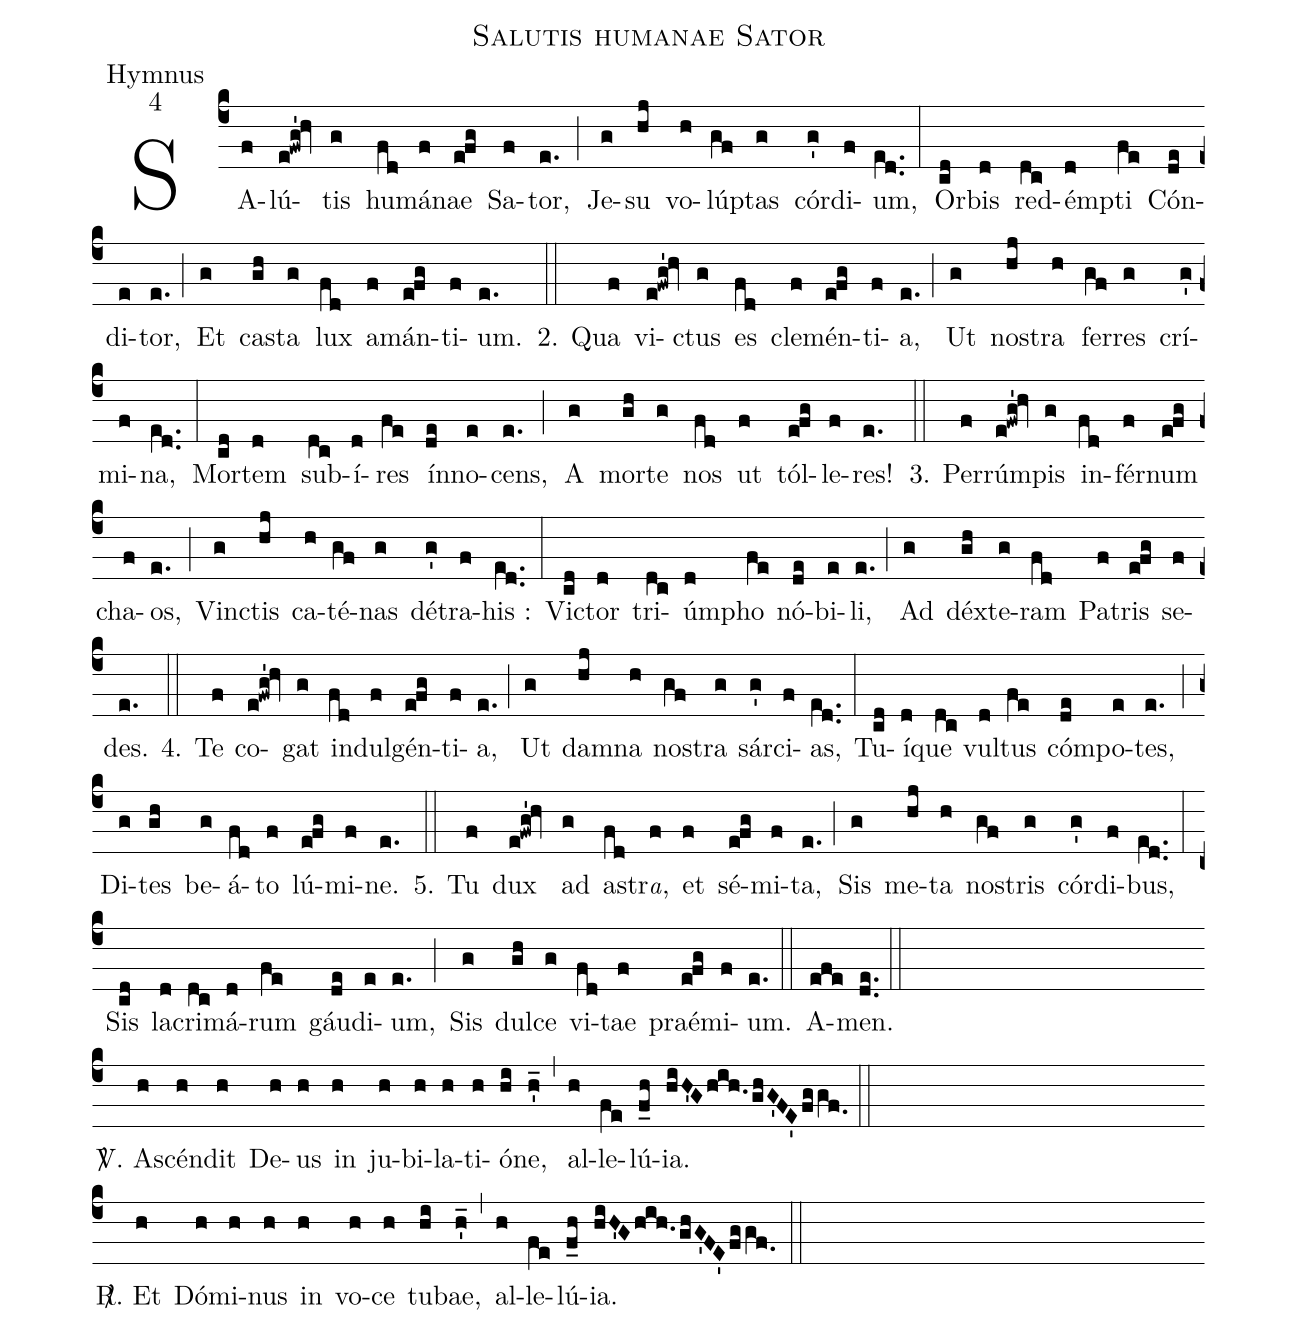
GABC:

name:Salutis humanae Sator;
office-part:Hymnus;
mode:4;
%%
(c4) SA(f)lú(e!fwg'!hv)tis(g) hu(fd)má(f)nae(efg) Sa(f)tor,(e.) (;) Je(g)su(hj) vo(h)lú(gf)ptas(g) cór(g')di(f)um,(e[ll:1]d..) (:) Or(cd)bis(d) red(dc)ém(d)pti(fe) Cón(de)di(e)tor,(e.) (;) Et(g) ca(gh)sta(g) lux(fd) a(f)mán(efg)ti(f)um.(e.) (::)
2. Qua(f) vi(e!fwg'!hv)ctus(g) es(fd) cle(f)mén(efg)ti(f)a,(e.) (;) Ut(g) no(hj)stra(h) fer(gf)res(g) crí(g')mi(f)na,(e[ll:1]d..) (:) Mor(cd)tem(d) sub(dc)í(d)res(fe) ín(de)no(e)cens,(e.) (;) A(g) mor(gh)te(g) nos(fd) ut(f) tól(efg)le(f)res!(e.) (::)
3. Per(f)rúm(e!fwg'!hv)pis(g) in(fd)fér(f)num(efg) cha(f)os,(e.) (;) Vin(g)ctis(hj) ca(h)té(gf)nas(g) dé(g')tra(f)his :(e[ll:1]d..) (:) Vi(cd)ctor(d) tri(dc)úm(d)pho(fe) nó(de)bi(e)li,(e.) (;) Ad(g) déx(gh)te(g)ram(fd) Pa(f)tris(efg) se(f)des.(e.) (::)
4. Te(f) co(e!fwg'!hv)gat(g) in(fd)dul(f)gén(efg)ti(f)a,(e.) (;) Ut(g) da(hj)mna(h) no(gf)stra(g) sár(g')ci(f)as,(e[ll:1]d..) (:) Tu(cd)í(d)que(dc) vul(d)tus(fe) cóm(de)po(e)tes,(e.) (;) Di(g)tes(gh) be(g)á(fd)to(f) lú(efg)mi(f)ne.(e.) (::)
5. Tu(f) dux(e!fwg'!hv) ad(g) a(fd)str{<e>a</e>},(f) et(f) sé(efg)mi(f)ta,(e.) (;) Sis(g) me(hj)ta(h) no(gf)stris(g) cór(g')di(f)bus,(e[ll:1]d..) (:) Sis(cd) la(d)cri(dc)má(d)rum(fe) gáu(de)di(e)um,(e.) (;) Sis(g) dul(gh)ce(g) vi(fd)tae(f) praé(efg)mi(f)um.(e.) (::)
A(efe)men.(de..) (::) (Z-)
<sp>V/</sp>. A(h)scén(h)dit(h) De(h)us(h) in(h) ju(h)bi(h)la(h)ti(h)ó(hi)ne,(h'_) (,) al(h)le(fe)lú(f_h){ia}.(hiH'Ghih.ghG'FE'fggf.0) (::) (Z-)
<sp>R/</sp>. Et(h) Dó(h)mi(h)nus(h) in(h) vo(h)ce(h) tu(hi)bae,(h'_) (,) al(h)le(fe)lú(f_h){ia}.(hiH'Ghih.ghG'FE'fggf.0) (::)
